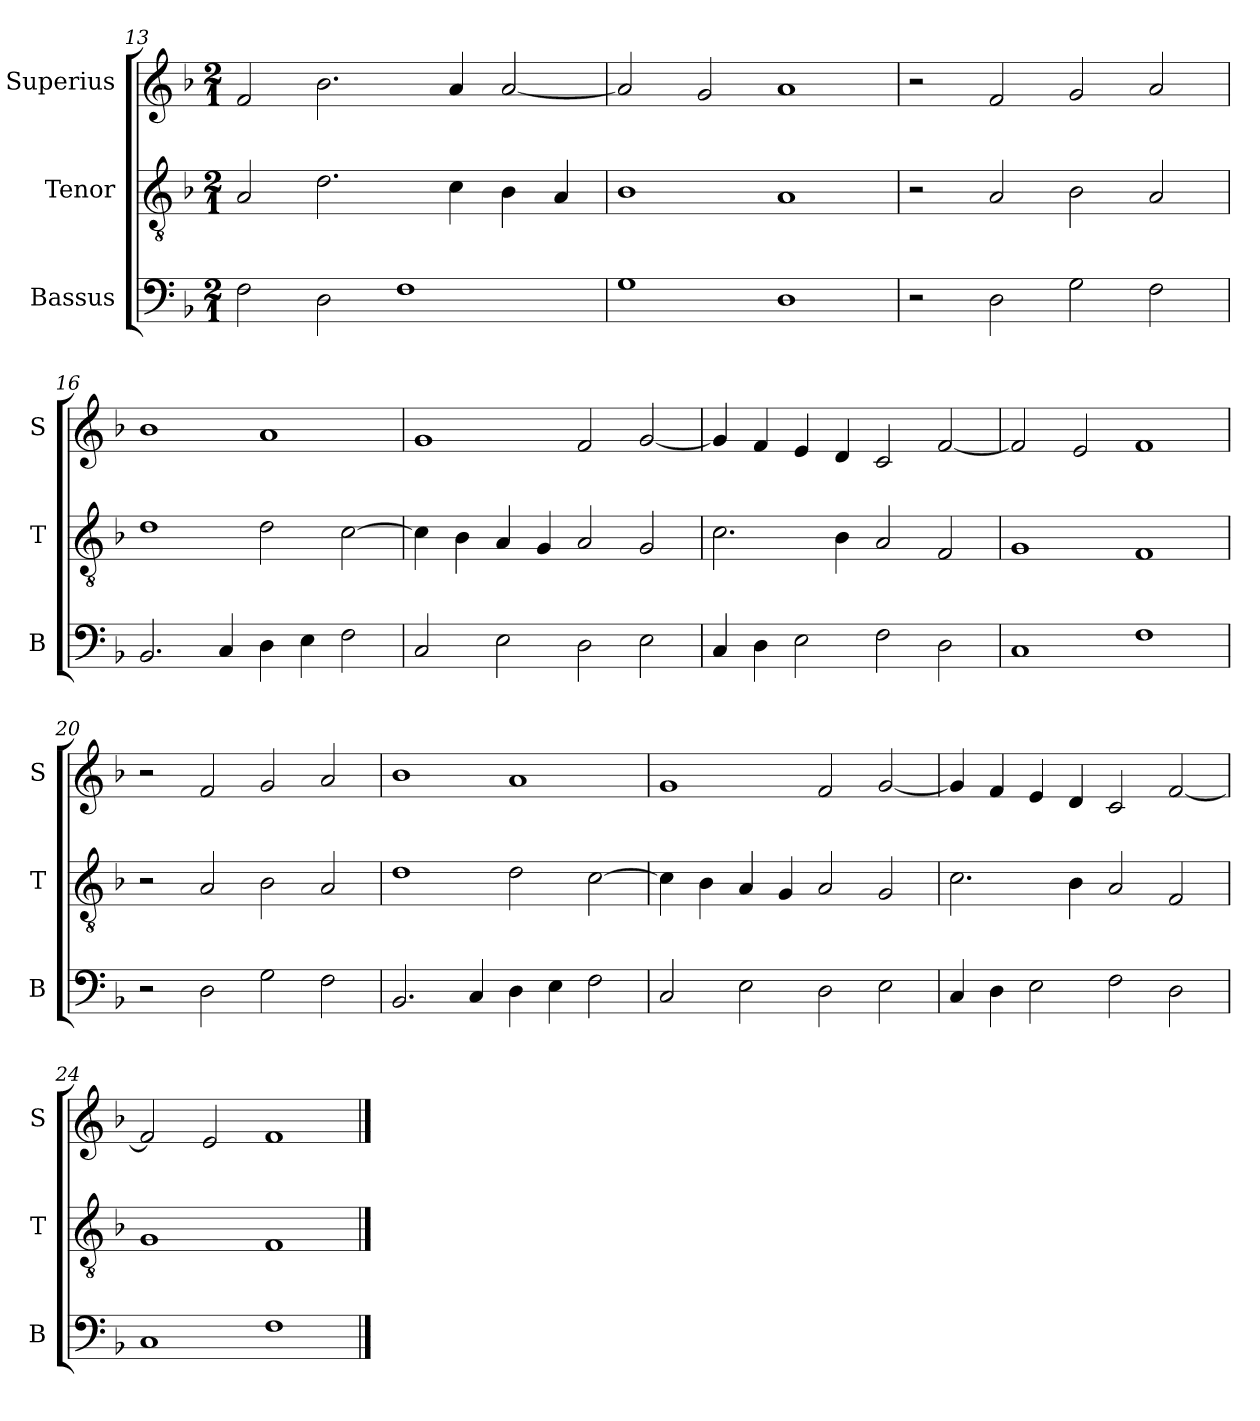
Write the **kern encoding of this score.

**kern	**kern	**kern
*part3	*part2	*part1
*staff3	*staff2	*staff1
*I"Bassus	*I"Tenor	*I"Superius
*I'B	*I'T	*I'S
*clefF4	*clefGv2	*clefG2
*k[b-]	*k[b-]	*k[b-]
*M2/1	*M2/1	*M2/1
=13	=13	=13
2F\	2A/	2f/
2D\	2.d\	2.b-\
1F	.	.
.	4c\	4a/
.	4B-\	[2a/
.	4A/	.
=14	=14	=14
1G	1B-	2a/]
.	.	2g/
1D	1A	1a
=15	=15	=15
2r	2r	2r
2D\	2A/	2f/
2G\	2B-\	2g/
2F\	2A/	2a/
=16	=16	=16
2.BB-/	1d	1b-
4C/	.	.
4D\	2d\	1a
4E\	.	.
2F\	[2c\	.
=17	=17	=17
2C/	4c\]	1g
.	4B-\	.
2E\	4A/	.
.	4G/	.
2D\	2A/	2f/
2E\	2G/	[2g/
=18	=18	=18
4C/	2.c\	4g/]
4D\	.	4f/
2E\	.	4e/
.	4B-\	4d/
2F\	2A/	2c/
2D\	2F/	[2f/
=19	=19	=19
1C	1G	2f/]
.	.	2e/
1F	1F	1f
=20	=20	=20
2r	2r	2r
2D\	2A/	2f/
2G\	2B-\	2g/
2F\	2A/	2a/
=21	=21	=21
2.BB-/	1d	1b-
4C/	.	.
4D\	2d\	1a
4E\	.	.
2F\	[2c\	.
=22	=22	=22
2C/	4c\]	1g
.	4B-\	.
2E\	4A/	.
.	4G/	.
2D\	2A/	2f/
2E\	2G/	[2g/
=23	=23	=23
4C/	2.c\	4g/]
4D\	.	4f/
2E\	.	4e/
.	4B-\	4d/
2F\	2A/	2c/
2D\	2F/	[2f/
=24	=24	=24
1C	1G	2f/]
.	.	2e/
1F	1F	1f
==	==	==
*-	*-	*-
